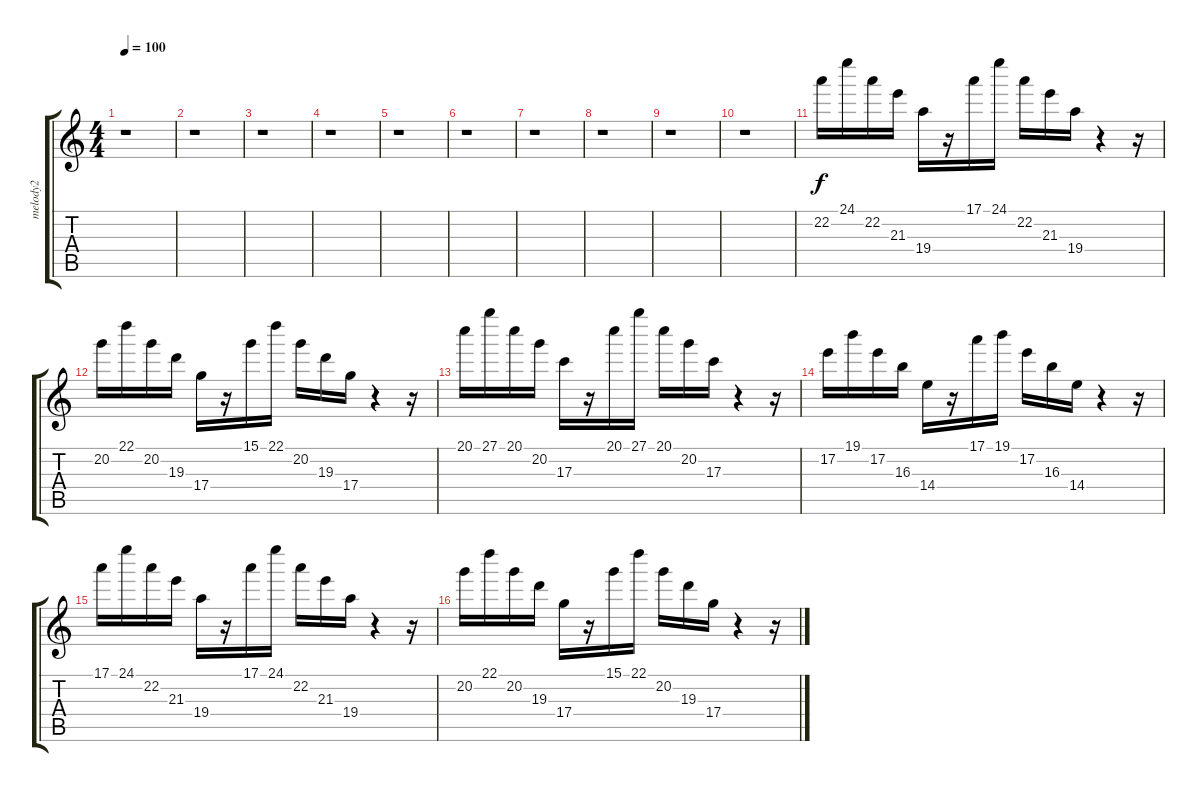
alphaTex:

\track ("melody2" "melody2") {instrument fretlessbass}
\staff {score tabs}
\tuning (E4 B3 G3 D3 A2 E2) {hide}
\ts (4 4)
\tempo 100
\clef g2
\ks c
r.1{dy f instrument fretlessbass} |
r.1 |
r.1 |
r.1 |
r.1 |
r.1 |
r.1 |
r.1 |
r.1 |
r.1 |
22.2.16 24.1.16 22.2.16 21.3.16 19.4.16 r.16 17.1.16 24.1.16 22.2.16 21.3.16 19.4.16 r.4 r.16 |
20.2.16 22.1.16 20.2.16 19.3.16 17.4.16 r.16 15.1.16 22.1.16 20.2.16 19.3.16 17.4.16 r.4 r.16 |
20.1.16 27.1.16 20.1.16 20.2.16 17.3.16 r.16 20.1.16 27.1.16 20.1.16 20.2.16 17.3.16 r.4 r.16 |
17.2.16 19.1.16 17.2.16 16.3.16 14.4.16 r.16 17.1.16 19.1.16 17.2.16 16.3.16 14.4.16 r.4 r.16 |
17.1.16 24.1.16 22.2.16 21.3.16 19.4.16 r.16 17.1.16 24.1.16 22.2.16 21.3.16 19.4.16 r.4 r.16 |
20.2.16 22.1.16 20.2.16 19.3.16 17.4.16 r.16 15.1.16 22.1.16 20.2.16 19.3.16 17.4.16 r.4 r.16
